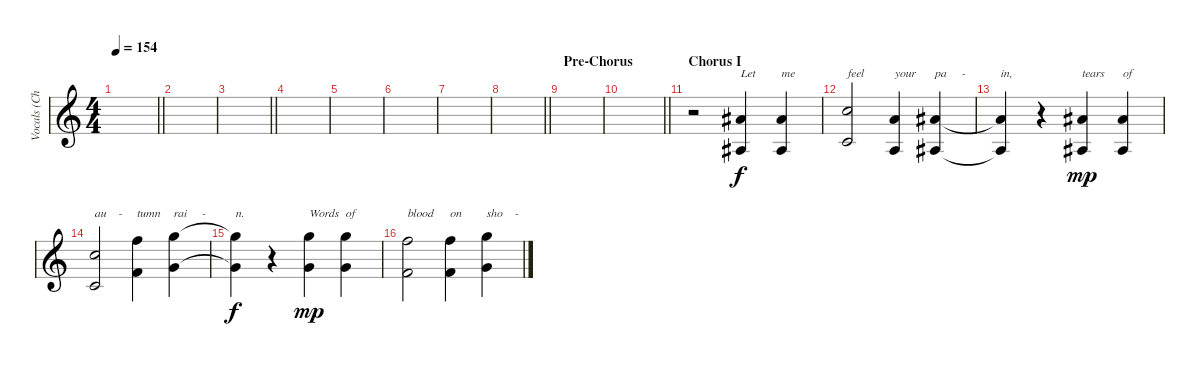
\track ("Vocals (Choir)" "Vocals (Ch") {instrument choiraahs}
\staff {score}
\tuning (E4 B3 G3 D3 A2 E2) {hide}
\ts (4 4)
\tempo 154
\clef g2
\barLineRight lightlight
\ks c
|
|
\barLineRight lightlight
|
|
|
|
|
\barLineRight lightlight
|
\section ("" "Pre-Chorus")
|
\barLineRight lightlight
|
\section ("" "Chorus I")
r.2 (6.1 3.3).4{txt "Let"} (6.1 3.3).4{txt "me"} |
(8.1 5.3).2{txt "feel"} (5.1 2.3).4{txt "your"} (6.1 3.3).4{txt "pa     -"} |
(6.1{t} 3.3{t}).4{txt "in," dy f} r.4 (6.1 3.3).4{txt "tears" dy mp} (6.1 3.3).4{txt "of"} |
(8.1 5.3).2{txt "au    -"} (13.1 10.3).4{txt "tumn"} (15.1 12.3).4{txt "rai     -"} |
(15.1{t} 12.3{t}).4{txt "n." dy f} r.4 (15.1 12.3).4{txt "Words" dy mp} (15.1 12.3).4{txt "of"} |
(13.1 10.3).2{txt "blood"} (13.1 10.3).4{txt "on"} (15.1 12.3).4{txt "sho    -"}
